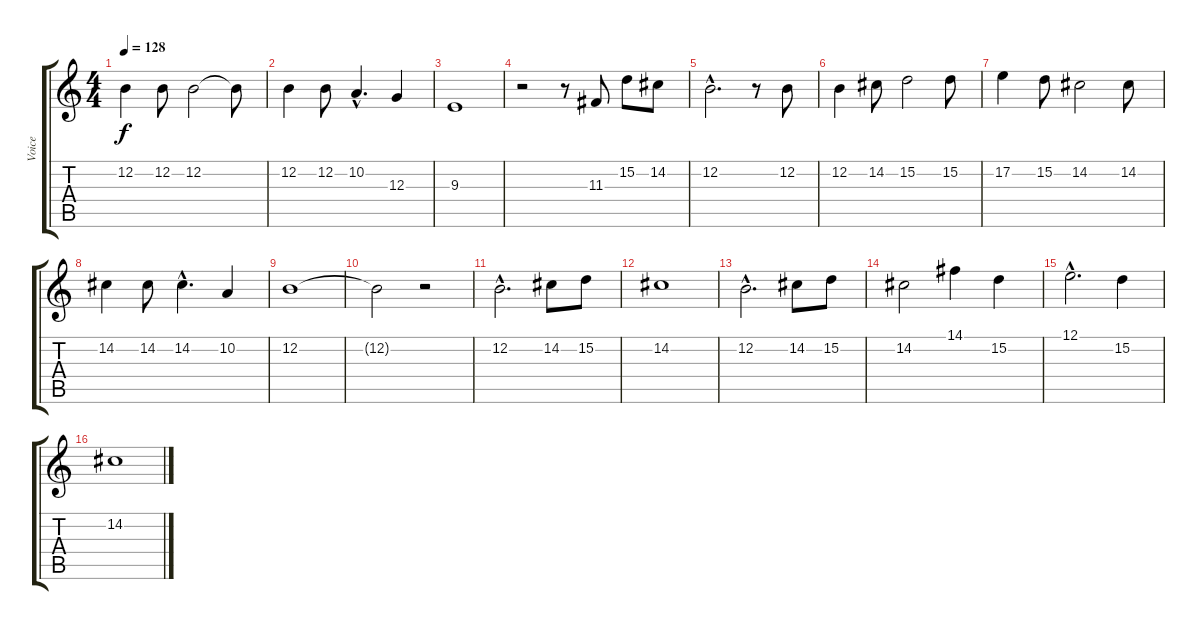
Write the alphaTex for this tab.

\track ("Voice" "Voice") {instrument clarinet}
\staff {score tabs}
\tuning (E4 B3 G3 D3 A2 E2) {hide}
\ts (4 4)
\tempo 128
\clef g2
\ks c
12.2.4{dy f} 12.2.8 12.2.2 12.2{t}.8 |
12.2.4 12.2.8 10.2{hac}.4{d} 12.3.4 |
9.3.1 |
r.2 r.8 11.3.8 15.2.8 14.2.8 |
12.2{hac}.2{d} r.8 12.2.8 |
12.2.4 14.2.8 15.2.2 15.2.8 |
17.2.4 15.2.8 14.2.2 14.2.8 |
14.2.4 14.2.8 14.2{hac}.4{d} 10.2.4 |
12.2.1 |
12.2{t}.2 r.2 |
12.2{hac}.2{d} 14.2.8 15.2.8 |
14.2.1 |
12.2{hac}.2{d} 14.2.8 15.2.8 |
14.2.2 14.1.4 15.2.4 |
12.1{hac}.2{d} 15.2.4 |
14.2.1
